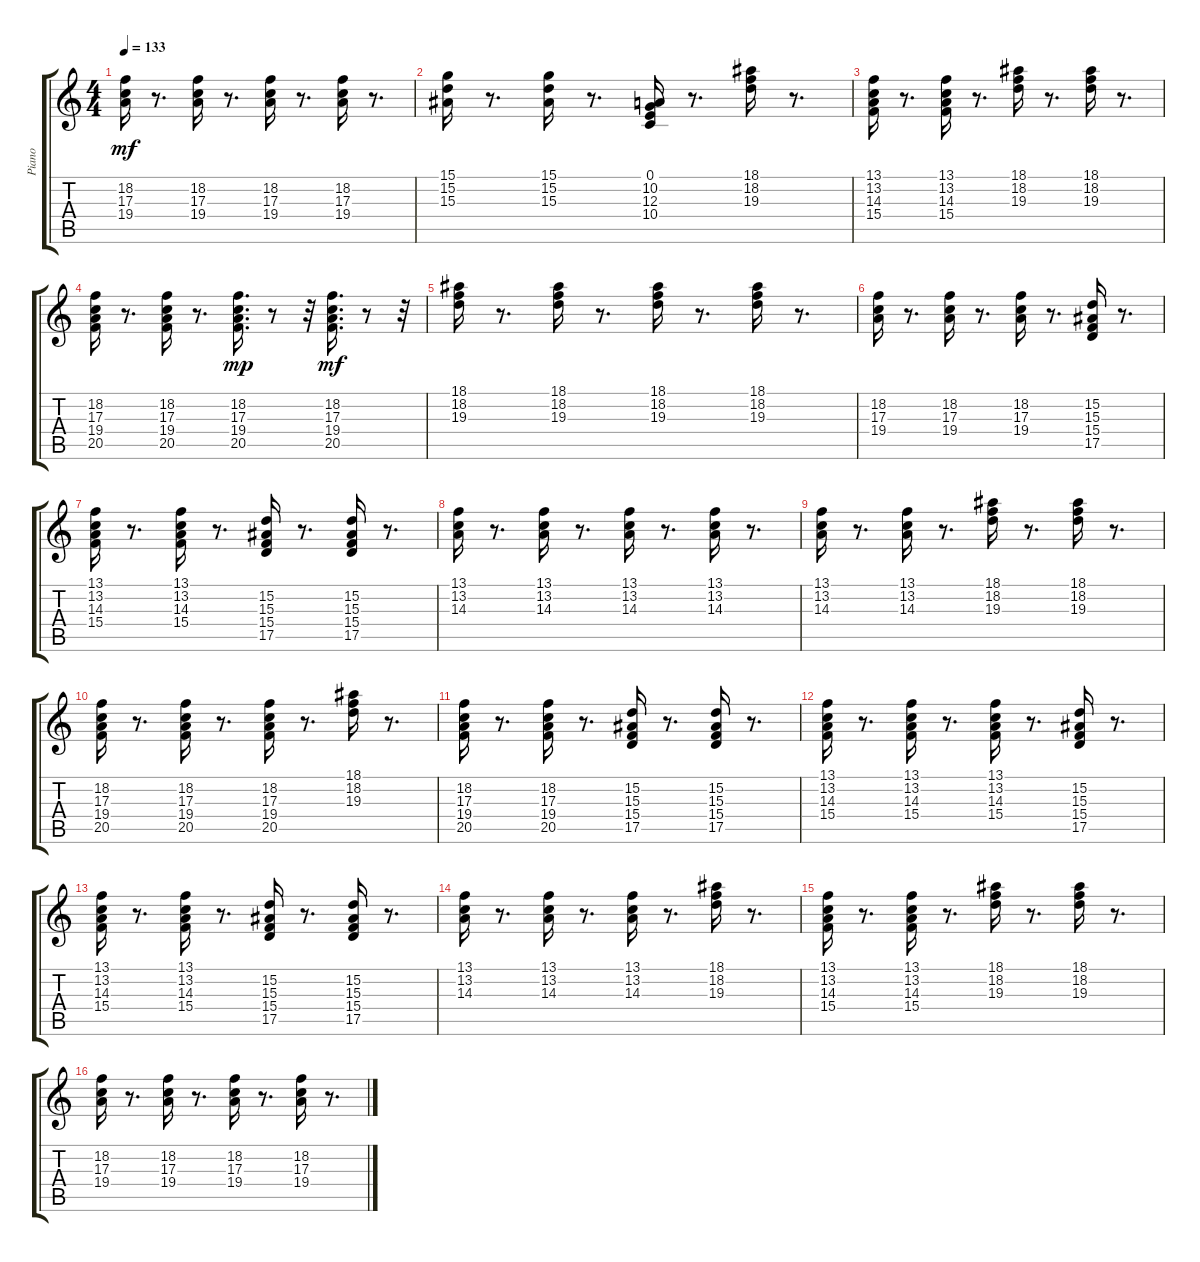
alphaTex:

\track ("Piano   " "Piano   ") {instrument brightacousticpiano}
\staff {score tabs}
\tuning (E4 B3 G3 D3 A2 E2) {hide}
\ts (4 4)
\tempo 133
\clef g2
\ks c
(18.2 17.3 19.4).16{dy mf} r.8{d} (18.2 17.3 19.4).16 r.8{d} (18.2 17.3 19.4).16 r.8{d} (18.2 17.3 19.4).16 r.8{d} |
(15.1 15.2 15.3).16 r.8{d} (15.1 15.2 15.3).16 r.8{d} (0.1 10.2 12.3 10.4).16 r.8{d} (18.1 18.2 19.3).16 r.8{d} |
(13.1 13.2 14.3 15.4).16 r.8{d} (13.1 13.2 14.3 15.4).16 r.8{d} (18.1 18.2 19.3).16 r.8{d} (18.1 18.2 19.3).16 r.8{d} |
(18.2 17.3 19.4 20.5).16 r.8{d} (18.2 17.3 19.4 20.5).16 r.8{d} (18.2 17.3 19.4 20.5).16{d dy mp} r.8 r.32 (18.2 17.3 19.4 20.5).16{d dy mf} r.8 r.32 |
(18.1 18.2 19.3).16 r.8{d} (18.1 18.2 19.3).16 r.8{d} (18.1 18.2 19.3).16 r.8{d} (18.1 18.2 19.3).16 r.8{d} |
(18.2 17.3 19.4).16 r.8{d} (18.2 17.3 19.4).16 r.8{d} (18.2 17.3 19.4).16 r.8{d} (15.2 15.3 15.4 17.5).16 r.8{d} |
(13.1 13.2 14.3 15.4).16 r.8{d} (13.1 13.2 14.3 15.4).16 r.8{d} (15.2 15.3 15.4 17.5).16 r.8{d} (15.2 15.3 15.4 17.5).16 r.8{d} |
(13.1 13.2 14.3).16 r.8{d} (13.1 13.2 14.3).16 r.8{d} (13.1 13.2 14.3).16 r.8{d} (13.1 13.2 14.3).16 r.8{d} |
(13.1 13.2 14.3).16 r.8{d} (13.1 13.2 14.3).16 r.8{d} (18.1 18.2 19.3).16 r.8{d} (18.1 18.2 19.3).16 r.8{d} |
(18.2 17.3 19.4 20.5).16 r.8{d} (18.2 17.3 19.4 20.5).16 r.8{d} (18.2 17.3 19.4 20.5).16 r.8{d} (18.1 18.2 19.3).16 r.8{d} |
(18.2 17.3 19.4 20.5).16 r.8{d} (18.2 17.3 19.4 20.5).16 r.8{d} (15.2 15.3 15.4 17.5).16 r.8{d} (15.2 15.3 15.4 17.5).16 r.8{d} |
(13.1 13.2 14.3 15.4).16 r.8{d} (13.1 13.2 14.3 15.4).16 r.8{d} (13.1 13.2 14.3 15.4).16 r.8{d} (15.2 15.3 15.4 17.5).16 r.8{d} |
(13.1 13.2 14.3 15.4).16 r.8{d} (13.1 13.2 14.3 15.4).16 r.8{d} (15.2 15.3 15.4 17.5).16 r.8{d} (15.2 15.3 15.4 17.5).16 r.8{d} |
(13.1 13.2 14.3).16 r.8{d} (13.1 13.2 14.3).16 r.8{d} (13.1 13.2 14.3).16 r.8{d} (18.1 18.2 19.3).16 r.8{d} |
(13.1 13.2 14.3 15.4).16 r.8{d} (13.1 13.2 14.3 15.4).16 r.8{d} (18.1 18.2 19.3).16 r.8{d} (18.1 18.2 19.3).16 r.8{d} |
(18.2 17.3 19.4).16 r.8{d} (18.2 17.3 19.4).16 r.8{d} (18.2 17.3 19.4).16 r.8{d} (18.2 17.3 19.4).16 r.8{d}
